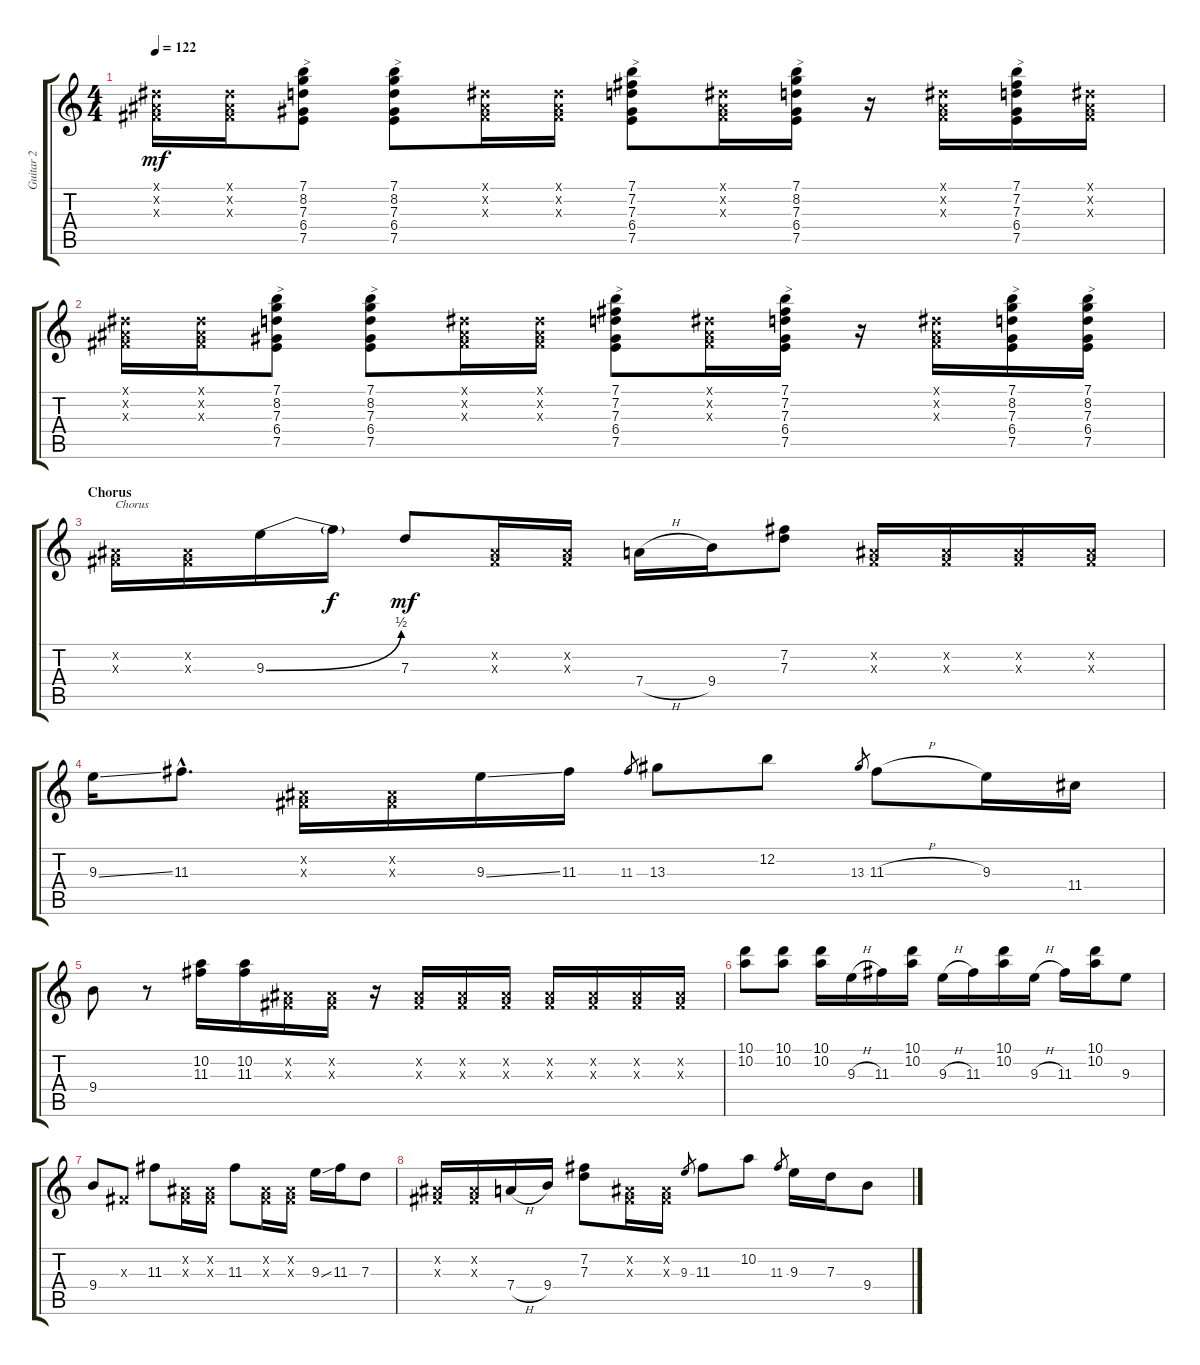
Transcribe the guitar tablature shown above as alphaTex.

\track ("Guitar 2" "Guitar 2") {instrument distortionguitar}
\staff {score tabs}
\tuning (E4 B3 G3 D3 A2 E2) {hide}
\ts (4 4)
\tempo 122
\clef g2
\ks c
(-1.1{x} -1.2{x} -1.3{x}).16{dy mf} (-1.1{x} -1.2{x} -1.3{x}).16 (7.1 8.2 7.3 6.4 7.5).8{txt ">"} (7.1 8.2 7.3 6.4 7.5).8{txt ">"} (-1.1{x} -1.2{x} -1.3{x}).16 (-1.1{x} -1.2{x} -1.3{x}).16 (7.1 7.2 7.3 6.4 7.5).8{txt ">"} (-1.1{x} -1.2{x} -1.3{x}).16 (7.1 8.2 7.3 6.4 7.5).16{txt ">"} r.16 (-1.1{x} -1.2{x} -1.3{x}).16 (7.1 7.2 7.3 6.4 7.5).16{txt ">"} (-1.1{x} -1.2{x} -1.3{x}).16 |
(-1.1{x} -1.2{x} -1.3{x}).16 (-1.1{x} -1.2{x} -1.3{x}).16 (7.1 8.2 7.3 6.4 7.5).8{txt ">"} (7.1 8.2 7.3 6.4 7.5).8{txt ">"} (-1.1{x} -1.2{x} -1.3{x}).16 (-1.1{x} -1.2{x} -1.3{x}).16 (7.1 7.2 7.3 6.4 7.5).8{txt ">"} (-1.1{x} -1.2{x} -1.3{x}).16 (7.1 7.2 7.3 6.4 7.5).16{txt ">"} r.16 (-1.1{x} -1.2{x} -1.3{x}).16 (7.1 8.2 7.3 6.4 7.5).16{txt ">"} (7.1 8.2 7.3 6.4 7.5).16{txt ">"} |
\section ("" "Chorus")
(-1.2{x} -1.3{x}).16{txt "Chorus"} (-1.2{x} -1.3{x}).16 9.3{be (bend 0 0 60 2)}.16 9.3{t}.16{dy f} 7.3.8{dy mf} (-1.2{x} -1.3{x}).16 (-1.2{x} -1.3{x}).16 7.4{h}.16 9.4.16 (7.2 7.3).8 (-1.2{x} -1.3{x}).16 (-1.2{x} -1.3{x}).16 (-1.2{x} -1.3{x}).16 (-1.2{x} -1.3{x}).16 |
9.3{ss}.16 11.3{hac}.8{d} (-1.2{x} -1.3{x}).16 (-1.2{x} -1.3{x}).16 9.3{ss}.16 11.3.16 11.3.8{gr} 13.3.8 12.2.8 13.3.8{gr} 11.3{h}.8 9.3.16 11.4.16 |
9.4.8 r.8 (10.2 11.3).16 (10.2 11.3).16 (-1.2{x} -1.3{x}).16 (-1.2{x} -1.3{x}).16 r.16 (-1.2{x} -1.3{x}).16 (-1.2{x} -1.3{x}).16 (-1.2{x} -1.3{x}).16 (-1.2{x} -1.3{x}).16 (-1.2{x} -1.3{x}).16 (-1.2{x} -1.3{x}).16 (-1.2{x} -1.3{x}).16 |
(10.1 10.2).8 (10.1 10.2).8 (10.1 10.2).16 9.3{h}.16 11.3.16 (10.1 10.2).16 9.3{h}.16 11.3.16 (10.1 10.2).16 9.3{h}.16 11.3.16 (10.1 10.2).16 9.3.8 |
9.4.8 -1.3{x}.8 11.3.8 (-1.2{x} -1.3{x}).16 (-1.2{x} -1.3{x}).16 11.3.8 (-1.2{x} -1.3{x}).16 (-1.2{x} -1.3{x}).16 9.3{ss}.16 11.3.16 7.3.8 |
(-1.2{x} -1.3{x}).16 (-1.2{x} -1.3{x}).16 7.4{h}.16 9.4.16 (7.2 7.3).8 (-1.2{x} -1.3{x}).16 (-1.2{x} -1.3{x}).16 9.3.8{gr} 11.3.8 10.2.8 11.3.8{gr} 9.3.16 7.3.16 9.4.8
